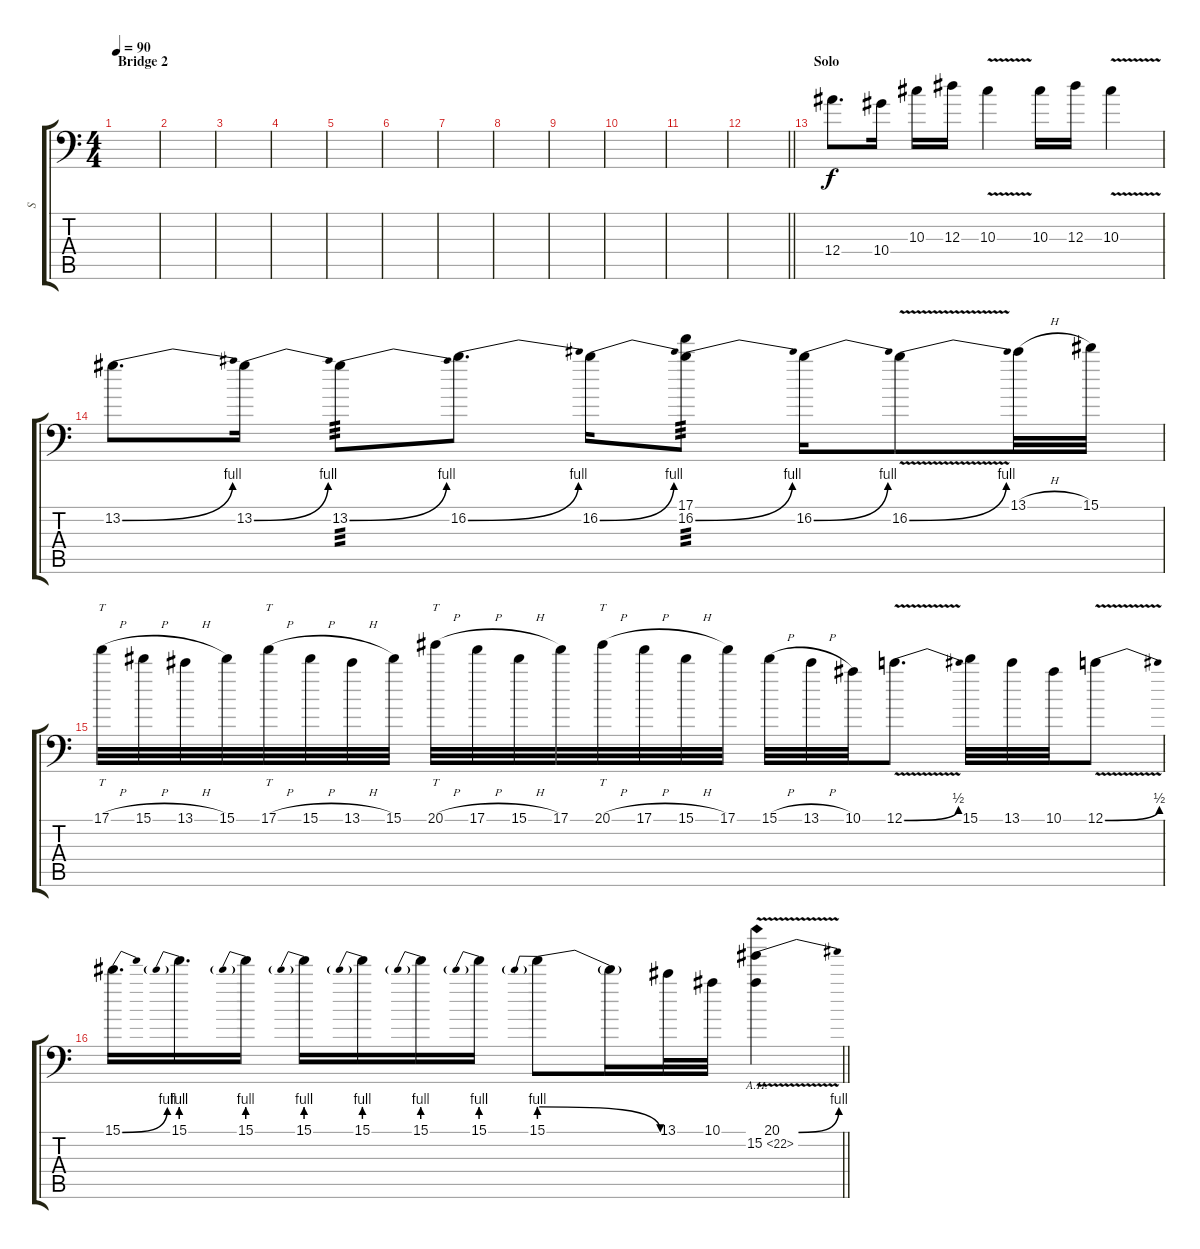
\track ("S" "S") {instrument distortionguitar}
\staff {score tabs}
\tuning (C4 G3 Eb3 Bb2 F2 Bb1) {hide}
\ts (4 4)
\section ("" "Bridge 2")
\tempo 90
\clef f4
\ks c
|
|
|
|
|
|
|
|
|
|
|
\barLineRight lightlight
|
\section ("" "Solo")
12.4.8{d} 10.4.16 10.3.16 12.3.16 10.3{v}.4 10.3.16 12.3.16 10.3{v}.4 |
13.2{be (bend 0 0 60 4)}.8{d} 13.2{be (bend 0 0 60 4)}.16 13.2{be (bend 0 0 60 4)}.8{tp 3} 16.2{be (bend 0 0 60 4)}.8{d} 16.2{be (bend 0 0 60 4)}.16 (17.1 16.2{be (bend 0 0 60 4)}).8{tp 3} 16.2{be (bend 0 0 60 4)}.16 16.2{be (bend 0 0 60 4) v}.8 13.1{h}.32 15.1.32 |
17.1{h}.32{tt} 15.1{h}.32 13.1{h}.32 15.1.32 17.1{h}.32{tt} 15.1{h}.32 13.1{h}.32 15.1.32 20.1{h}.32{tt} 17.1{h}.32 15.1{h}.32 17.1.32 20.1{h}.32{tt} 17.1{h}.32 15.1{h}.32 17.1.32 15.1{h}.32 13.1{h}.32 10.1.32 12.1{be (bend 0 0 60 2) v}.8{d} 15.1.32 13.1.32 10.1.32 12.1{be (bend 0 0 60 2) v}.8 |
\barLineRight lightlight
15.1{be (bend 0 0 60 4)}.16{d} 15.1{be (prebend 0 4 60 4)}.16{d} 15.1{be (prebend 0 4 60 4)}.16 15.1{be (prebend 0 4 60 4)}.16 15.1{be (prebend 0 4 60 4)}.16 15.1{be (prebend 0 4 60 4)}.16 15.1{be (prebend 0 4 60 4)}.16 15.1{be (prebendrelease 0 4 60 0)}.8 15.1{t}.16 13.1.32 10.1.32 (20.1{be (bend 0 0 60 4)} 15.2{ah 7 v}).4
